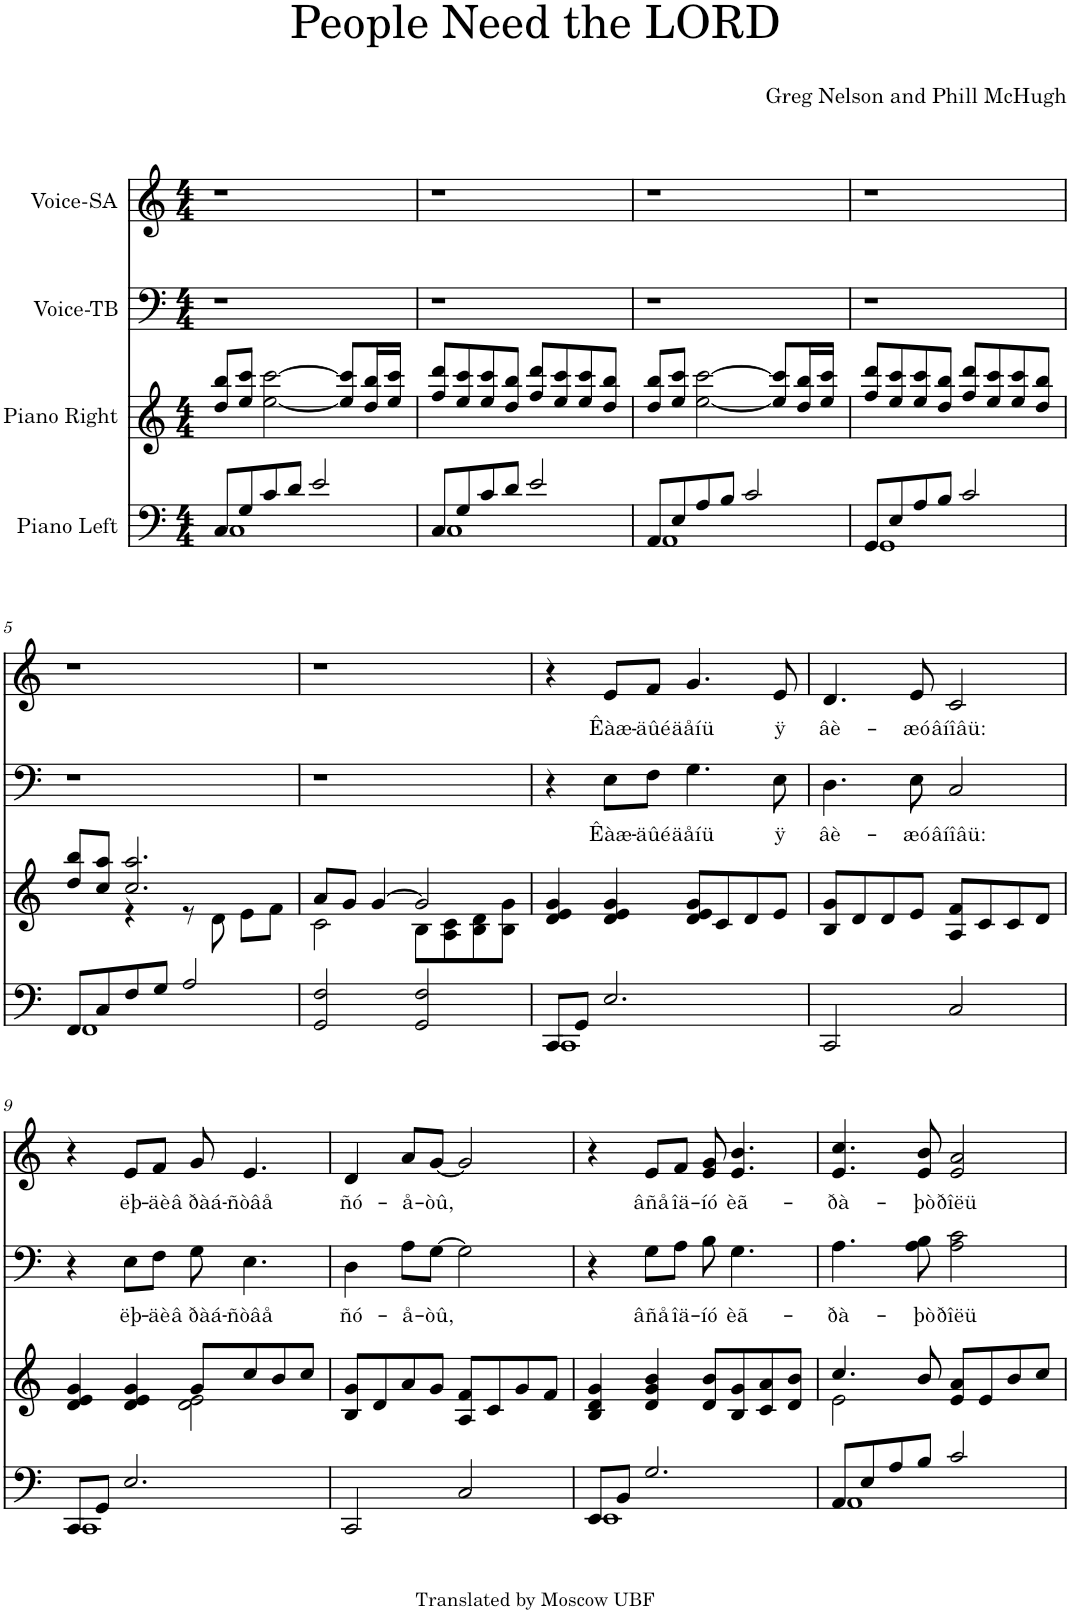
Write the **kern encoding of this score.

**kern	**kern	**kern	**text	**kern	**text
*part4	*part3	*part2	*part2	*part1	*part1
*staff4	*staff3	*staff2	*staff2	*staff1	*staff1
*I"Piano Left	*I"Piano Right	*I"Voice-TB	*	*I"Voice-SA	*
*I'Pno	*I'Pno	*	*	*	*
*clefF4	*clefG2	*clefF4	*	*clefG2	*
*k[]	*k[]	*k[]	*	*k[]	*
*M4/4	*M4/4	*M4/4	*	*M4/4	*
=1	=1	=1	=1	=1	=1
*^	*	*	*	*	*
8C/L	1C	8dd/ 8bb/L	1r	.	1r	.
8G/	.	8ee/ 8ccc/J	.	.	.	.
8c/	.	[2ee\ [2ccc\	.	.	.	.
8d/J	.	.	.	.	.	.
2e/	.	.	.	.	.	.
.	.	8ee/] 8ccc/]L	.	.	.	.
.	.	16dd/ 16bb/L	.	.	.	.
.	.	16ee/ 16ccc/JJ	.	.	.	.
=2	=2	=2	=2	=2	=2	=2
8C/L	1C	8ff/ 8ddd/L	1r	.	1r	.
8G/	.	8ee/ 8ccc/	.	.	.	.
8c/	.	8ee/ 8ccc/	.	.	.	.
8d/J	.	8dd/ 8bb/J	.	.	.	.
2e/	.	8ff/ 8ddd/L	.	.	.	.
.	.	8ee/ 8ccc/	.	.	.	.
.	.	8ee/ 8ccc/	.	.	.	.
.	.	8dd/ 8bb/J	.	.	.	.
=3	=3	=3	=3	=3	=3	=3
8AA/L	1AA	8dd/ 8bb/L	1r	.	1r	.
8E/	.	8ee/ 8ccc/J	.	.	.	.
8A/	.	[2ee\ [2ccc\	.	.	.	.
8B/J	.	.	.	.	.	.
2c/	.	.	.	.	.	.
.	.	8ee/] 8ccc/]L	.	.	.	.
.	.	16dd/ 16bb/L	.	.	.	.
.	.	16ee/ 16ccc/JJ	.	.	.	.
=4	=4	=4	=4	=4	=4	=4
8GG/L	1GG	8ff/ 8ddd/L	1r	.	1r	.
8E/	.	8ee/ 8ccc/	.	.	.	.
8A/	.	8ee/ 8ccc/	.	.	.	.
8B/J	.	8dd/ 8bb/J	.	.	.	.
2c/	.	8ff/ 8ddd/L	.	.	.	.
.	.	8ee/ 8ccc/	.	.	.	.
.	.	8ee/ 8ccc/	.	.	.	.
.	.	8dd/ 8bb/J	.	.	.	.
!!LO:LB:g=z
=5	=5	=5	=5	=5	=5	=5
*	*	*^	*	*	*	*
8FF/L	1FF	8dd/ 8bb/L	4ryy	1r	.	1r	.
8C/	.	8cc/ 8aa/J	.	.	.	.	.
8F/	.	2.cc/ 2.aa/	4r	.	.	.	.
8G/J	.	.	.	.	.	.	.
2A/	.	.	8r	.	.	.	.
.	.	.	8d\	.	.	.	.
.	.	.	8e\L	.	.	.	.
.	.	.	8f\J	.	.	.	.
*v	*v	*	*	*	*	*	*
=6	=6	=6	=6	=6	=6	=6
2GG/ 2F/	8a/L	2c\	1r	.	1r	.
.	8g/J	.	.	.	.	.
.	[4g/	.	.	.	.	.
2GG/ 2F/	2g/]	8B\L	.	.	.	.
.	.	8A\ 8c\	.	.	.	.
.	.	8B\ 8d\	.	.	.	.
.	.	8B\ 8g\J	.	.	.	.
*	*v	*v	*	*	*	*
=7	=7	=7	=7	=7	=7
*^	*	*	*	*	*
8CC/L	1CC	4d/ 4e/ 4g/	4r	.	4r	.
8GG/J	.	.	.	.	.	.
!	!	!	!	!LO:LY:b	!	!LO:LY:b
2.E/	.	4d/ 4e/ 4g/	8E\L	Êàæ-	8e/L	Êàæ-
!	!	!	!	!LO:LY:b	!	!LO:LY:b
.	.	.	8F\J	-äûé	8f/J	-äûé
!	!	!	!	!LO:LY:b	!	!LO:LY:b
.	.	8d/ 8e/ 8g/L	4.G\	äåíü	4.g/	äåíü
.	.	8c/	.	.	.	.
.	.	8d/	.	.	.	.
!	!	!	!	!LO:LY:b	!	!LO:LY:b
.	.	8e/J	8E\	ÿ	8e/	ÿ
*v	*v	*	*	*	*	*
=8	=8	=8	=8	=8	=8
!	!	!	!LO:LY:b	!	!LO:LY:b
2CC/	8B/ 8g/L	4.D\	âè-	4.d/	âè-
.	8d/	.	.	.	.
.	8d/	.	.	.	.
!	!	!	!LO:LY:b	!	!LO:LY:b
.	8e/J	8E\	-æó	8e/	-æó
!	!	!	!LO:LY:b	!	!LO:LY:b
2C/	8A/ 8f/L	2C/	âíîâü:	2c/	âíîâü:
.	8c/	.	.	.	.
.	8c/	.	.	.	.
.	8d/J	.	.	.	.
!!LO:LB:g=z
=9	=9	=9	=9	=9	=9
*^	*^	*	*	*	*
8CC/L	1CC	4d/ 4e/ 4g/	2ryy	4r	.	4r	.
8GG/J	.	.	.	.	.	.	.
!	!	!	!	!	!LO:LY:b	!	!LO:LY:b
2.E/	.	4d/ 4e/ 4g/	.	8E\L	ëþ-	8e/L	ëþ-
!	!	!	!	!	!LO:LY:b	!	!LO:LY:b
.	.	.	.	8F\J	-äè	8f/J	-äè
!	!	!	!	!	!LO:LY:b	!	!LO:LY:b
.	.	8g/L	2d\ 2e\	8G\	â ðàá-	8g/	â ðàá-
!	!	!	!	!	!LO:LY:b	!	!LO:LY:b
.	.	8cc/	.	4.E\	-ñòâå	4.e/	-ñòâå
.	.	8b/	.	.	.	.	.
.	.	8cc/J	.	.	.	.	.
*v	*v	*	*	*	*	*	*
*	*v	*v	*	*	*	*
=10	=10	=10	=10	=10	=10
!	!	!	!LO:LY:b	!	!LO:LY:b
2CC/	8B/ 8g/L	4D\	ñó-	4d/	ñó-
.	8d/	.	.	.	.
!	!	!	!LO:LY:b	!	!LO:LY:b
.	8a/	8A\L	-å-	8a/L	-å-
!	!	!	!LO:LY:b	!	!LO:LY:b
.	8g/J	[8G\J	-òû,	[8g/J	-òû,
2C/	8A/ 8f/L	2G\]	.	2g/]	.
.	8c/	.	.	.	.
.	8g/	.	.	.	.
.	8f/J	.	.	.	.
=11	=11	=11	=11	=11	=11
*^	*	*	*	*	*
8EE/L	1EE	4B/ 4d/ 4g/	4r	.	4r	.
8BB/J	.	.	.	.	.	.
!	!	!	!	!LO:LY:b	!	!LO:LY:b
2.G/	.	4d/ 4g/ 4b/	8G\L	âñå	8e/L	âñå
!	!	!	!	!LO:LY:b	!	!LO:LY:b
.	.	.	8A\J	îä-	8f/J	îä-
!	!	!	!	!LO:LY:b	!	!LO:LY:b
.	.	8d/ 8b/L	8B\	-íó	8e/ 8g/	-íó
!	!	!	!	!LO:LY:b	!	!LO:LY:b
.	.	8B/ 8g/	4.G\	èã-	4.e/ 4.b/	èã-
.	.	8c/ 8a/	.	.	.	.
.	.	8d/ 8b/J	.	.	.	.
=12	=12	=12	=12	=12	=12	=12
*	*	*^	*	*	*	*
!	!	!	!	!	!LO:LY:b	!	!LO:LY:b
8AA/L	1AA	4.cc/	2e\	4.A\	-ðà-	4.e/ 4.cc/	-ðà-
8E/	.	.	.	.	.	.	.
8A/	.	.	.	.	.	.	.
!	!	!	!	!	!LO:LY:b	!	!LO:LY:b
8B/J	.	8b/	.	8A\ 8B\	-þò	8e/ 8b/	-þò
!	!	!	!	!	!LO:LY:b	!	!LO:LY:b
2c/	.	8e/ 8a/L	2ryy	2A\ 2c\	ðîëü	2e/ 2a/	ðîëü
.	.	8e/	.	.	.	.	.
.	.	8b/	.	.	.	.	.
.	.	8cc/J	.	.	.	.	.
*v	*v	*	*	*	*	*	*
*	*v	*v	*	*	*	*
=	=	=	=	=	=
*-	*-	*-	*-	*-	*-
